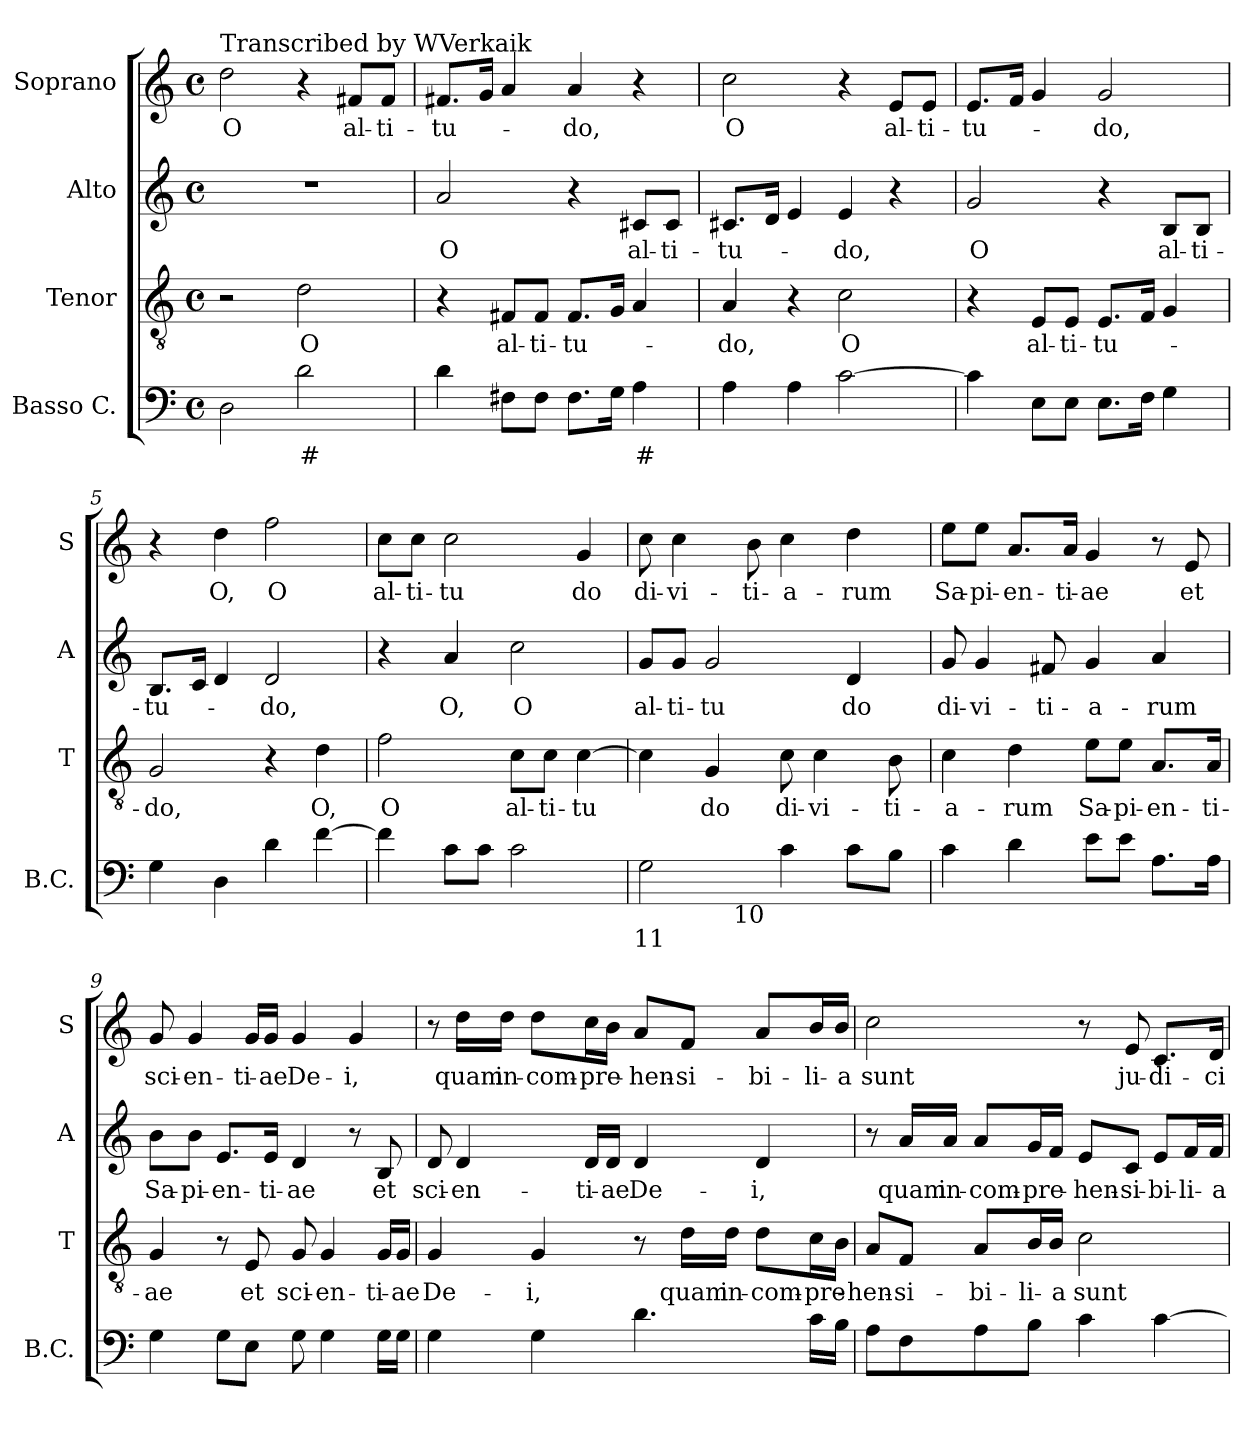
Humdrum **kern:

**kern	**text	**kern	**text	**kern	**text	**kern	**text
*part4	*part4	*part3	*part3	*part2	*part2	*part1	*part1
*staff4	*staff4	*staff3	*staff3	*staff2	*staff2	*staff1	*staff1
*I"Basso C.	*	*I"Tenor	*	*I"Alto	*	*I"Soprano	*
*I'B.C.	*	*I'T	*	*I'A	*	*I'S	*
*clefF4	*	*clefGv2	*	*clefG2	*	*clefG2	*
*k[]	*	*k[]	*	*k[]	*	*k[]	*
*C:	*	*C:	*	*C:	*	*C:	*
*M4/4	*	*M4/4	*	*M4/4	*	*M4/4	*
*met(c)	*	*met(c)	*	*met(c)	*	*met(c)	*
=1	=1	=1	=1	=1	=1	=1	=1
!	!	!	!	!	!	!LO:TX:a:t=Transcribed by WVerkaik	!
2D\	.	2r	.	1r	.	2dd\	O
2d\	#	2d\	O	.	.	4r	.
.	.	.	.	.	.	8f#X/L	al-
.	.	.	.	.	.	8f#/J	-ti-
=2	=2	=2	=2	=2	=2	=2	=2
4d\	.	4r	.	2a/	O	8.f#X/L	-tu-
.	.	.	.	.	.	16g/Jk	.
8F#X\L	.	8F#X/L	al-	.	.	4a/	.
8F#\J	.	8F#/J	-ti-	.	.	.	.
8.F#\L	.	8.F#/L	-tu-	4r	.	4a/	-do,
16G\Jk	.	16G/Jk	.	.	.	.	.
4A\	#	4A/	.	8c#X/L	al-	4r	.
.	.	.	.	8c#/J	-ti-	.	.
=3	=3	=3	=3	=3	=3	=3	=3
4A\	.	4A/	-do,	8.c#X/L	-tu-	2cc\	O
.	.	.	.	16d/Jk	.	.	.
4A\	.	4r	.	4e/	.	.	.
[2c\	.	2c\	O	4e/	-do,	4r	.
.	.	.	.	4r	.	8e/L	al-
.	.	.	.	.	.	8e/J	-ti-
=4	=4	=4	=4	=4	=4	=4	=4
4c\]	.	4r	.	2g/	O	8.e/L	-tu-
.	.	.	.	.	.	16f/Jk	.
8E\L	.	8E/L	al-	.	.	4g/	.
8E\J	.	8E/J	-ti-	.	.	.	.
8.E\L	.	8.E/L	-tu-	4r	.	2g/	-do,
16F\Jk	.	16F/Jk	.	.	.	.	.
4G\	.	4G/	.	8B/L	al-	.	.
.	.	.	.	8B/J	-ti-	.	.
!!LO:LB:g=z
=5	=5	=5	=5	=5	=5	=5	=5
4G\	.	2G/	-do,	8.B/L	-tu-	4r	.
.	.	.	.	16c/Jk	.	.	.
4D\	.	.	.	4d/	.	4dd\	O,
4d\	.	4r	.	2d/	-do,	2ff\	O
[4f\	.	4d\	O,	.	.	.	.
=6	=6	=6	=6	=6	=6	=6	=6
4f\]	.	2f\	O	4r	.	8cc\L	al-
.	.	.	.	.	.	8cc\J	-ti-
8c\L	.	.	.	4a/	O,	2cc\	-tu
8c\J	.	.	.	.	.	.	.
2c\	.	8c\L	al-	2cc\	O	.	.
.	.	8c\J	-ti-	.	.	.	.
.	.	[4c\	-tu	.	.	4g/	do
=7	=7	=7	=7	=7	=7	=7	=7
*^	*	*	*	*	*	*	*
2G\	4ryy	11	4c\]	.	8g/L	al-	8cc\	di-
.	.	.	.	.	8g/J	-ti-	4cc\	-vi-
.	16.ryy	.	4G/	do	2g/	-tu	.	.
!	!LO:TX:b:t=10	!	!	!	!	!	!	!
.	2ryy	.	.	.	.	.	.	.
.	.	.	.	.	.	.	8b\	-ti-
4c\	.	.	8c\	di-	.	.	4cc\	-a-
.	.	.	4c\	-vi-	.	.	.	.
8c\L	.	.	.	.	4d/	do	4dd\	-rum
.	8ryy	.	.	.	.	.	.	.
8B\J	.	.	8B\	-ti-	.	.	.	.
.	32ryy	.	.	.	.	.	.	.
*v	*v	*	*	*	*	*	*	*
=8	=8	=8	=8	=8	=8	=8	=8
4c\	.	4c\	-a-	8g/	di-	8ee\L	Sa-
.	.	.	.	4g/	-vi-	8ee\J	-pi-
4d\	.	4d\	-rum	.	.	8.a/L	-en-
.	.	.	.	8f#X/	-ti-	.	.
.	.	.	.	.	.	16a/Jk	-ti-
8e\L	.	8e\L	Sa-	4g/	-a-	4g/	-ae
8e\J	.	8e\J	-pi-	.	.	.	.
8.A\L	.	8.A/L	-en-	4a/	-rum	8r	.
.	.	.	.	.	.	8e/	et
16A\Jk	.	16A/Jk	-ti-	.	.	.	.
!!LO:PB:g=z
=9	=9	=9	=9	=9	=9	=9	=9
4G\	.	4G/	-ae	8b\L	Sa-	8g/	sci-
.	.	.	.	8b\J	-pi-	4g/	-en-
8G\L	.	8r	.	8.e/L	-en-	.	.
8E\J	.	8E/	et	.	.	16g/LL	-ti-
.	.	.	.	16e/Jk	-ti-	16g/JJ	-ae
8G\	.	8G/	sci-	4d/	-ae	4g/	De-
4G\	.	4G/	-en-	.	.	.	.
.	.	.	.	8r	.	4g/	-i,
16G\LL	.	16G/LL	-ti-	8B/	et	.	.
16G\JJ	.	16G/JJ	-ae	.	.	.	.
=10	=10	=10	=10	=10	=10	=10	=10
4G\	.	4G/	De-	8d/	sci-	8r	.
.	.	.	.	4d/	-en-	16dd\LL	quam
.	.	.	.	.	.	16dd\JJ	in-
4G\	.	4G/	-i,	.	.	8dd\L	-com-
.	.	.	.	16d/LL	-ti-	16cc\L	-pre-
.	.	.	.	16d/JJ	-ae	16b\JJ	.
4.d\	.	8r	.	4d/	De-	8a/L	-hen-
.	.	16d\LL	quam	.	.	8f/J	-si-
.	.	16d\JJ	in-	.	.	.	.
.	.	8d\L	-com-	4d/	-i,	8a/L	-bi-
16c\LL	.	16c\L	-pre-	.	.	16b/L	-li-
16B\JJ	.	16B\JJ	.	.	.	16b/JJ	-a
!!LO:LB:g=z
=11	=11	=11	=11	=11	=11	=11	=11
8A\L	.	8A/L	-hen-	8r	.	2cc\	sunt
8F\	.	8F/J	-si-	16a/LL	quam	.	.
.	.	.	.	16a/JJ	in-	.	.
8A\	.	8A/L	-bi-	8a/L	-com-	.	.
8B\J	.	16B/L	-li-	16g/L	-pre-	.	.
.	.	16B/JJ	-a	16f/JJ	.	.	.
4c\	.	2c\	sunt	8e/L	-hen-	8r	.
.	.	.	.	8c/J	-si-	8e/	ju-
[4c\	.	.	.	8e/L	-bi-	8.c/L	-di-
.	.	.	.	16f/L	-li-	.	.
.	.	.	.	16f/JJ	-a	16d/Jk	-ci-
=	=	=	=	=	=	=	=
*-	*-	*-	*-	*-	*-	*-	*-
